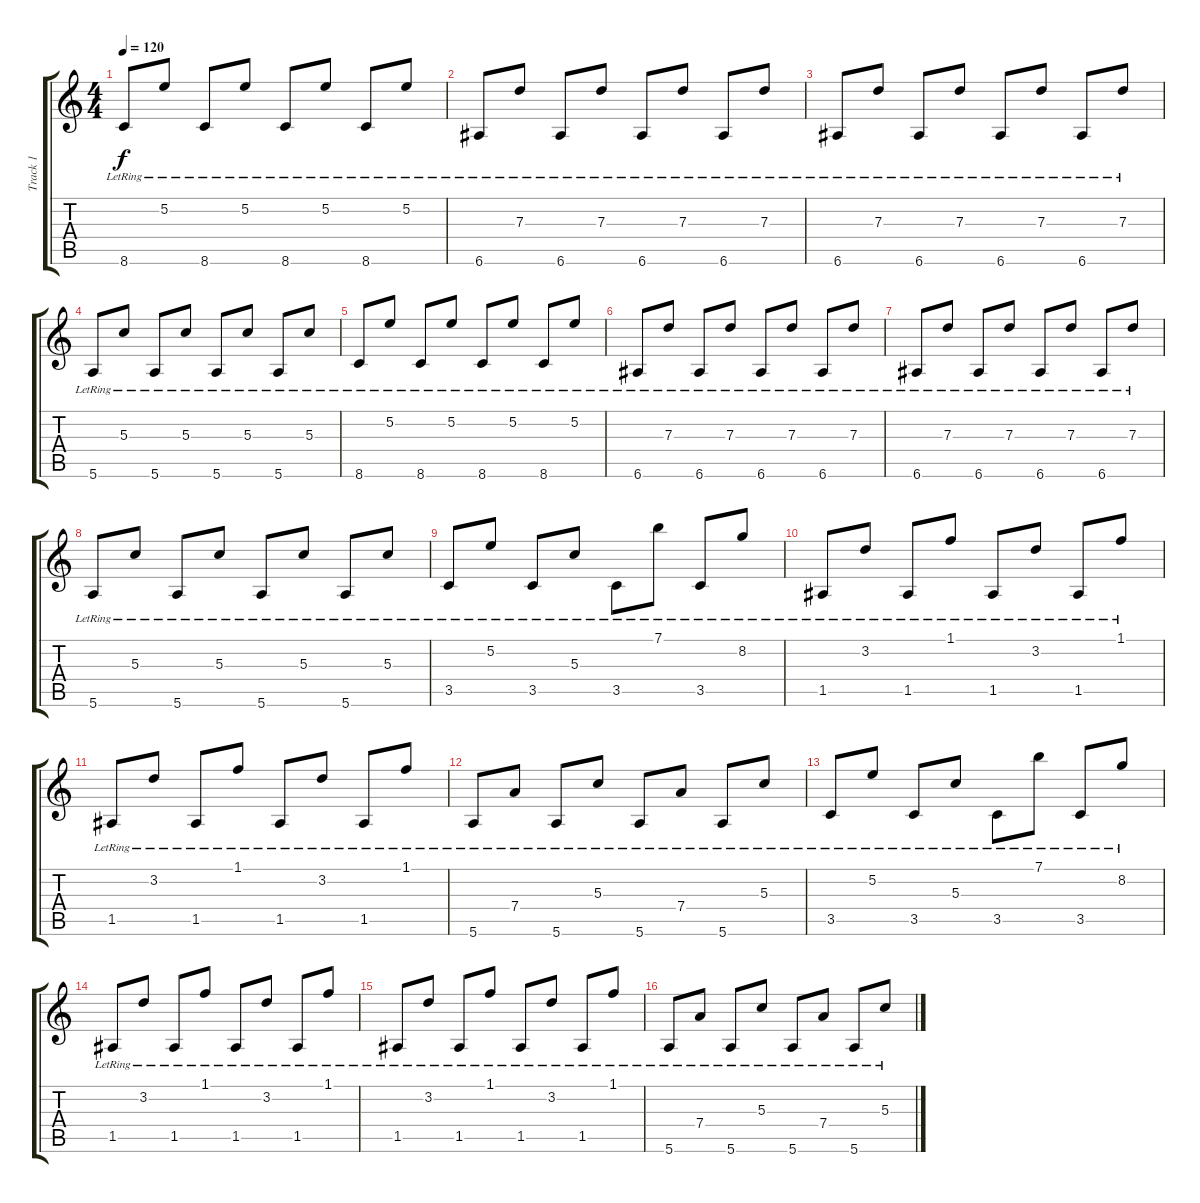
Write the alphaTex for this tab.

\track ("Track 1" "Track 1") {instrument acousticguitarnylon}
\staff {score tabs}
\tuning (E4 B3 G3 D3 A2 E2) {hide}
\ts (4 4)
\tempo 120
\clef g2
\ks c
8.6{lr}.8{dy f} 5.2{lr}.8 8.6{lr}.8 5.2{lr}.8 8.6{lr}.8 5.2{lr}.8 8.6{lr}.8 5.2{lr}.8 |
6.6{lr}.8 7.3{lr}.8 6.6{lr}.8 7.3{lr}.8 6.6{lr}.8 7.3{lr}.8 6.6{lr}.8 7.3{lr}.8 |
6.6{lr}.8 7.3{lr}.8 6.6{lr}.8 7.3{lr}.8 6.6{lr}.8 7.3{lr}.8 6.6{lr}.8 7.3{lr}.8 |
5.6{lr}.8 5.3{lr}.8 5.6{lr}.8 5.3{lr}.8 5.6{lr}.8 5.3{lr}.8 5.6{lr}.8 5.3{lr}.8 |
8.6{lr}.8 5.2{lr}.8 8.6{lr}.8 5.2{lr}.8 8.6{lr}.8 5.2{lr}.8 8.6{lr}.8 5.2{lr}.8 |
6.6{lr}.8 7.3{lr}.8 6.6{lr}.8 7.3{lr}.8 6.6{lr}.8 7.3{lr}.8 6.6{lr}.8 7.3{lr}.8 |
6.6{lr}.8 7.3{lr}.8 6.6{lr}.8 7.3{lr}.8 6.6{lr}.8 7.3{lr}.8 6.6{lr}.8 7.3{lr}.8 |
5.6{lr}.8 5.3{lr}.8 5.6{lr}.8 5.3{lr}.8 5.6{lr}.8 5.3{lr}.8 5.6{lr}.8 5.3{lr}.8 |
3.5{lr}.8 5.2{lr}.8 3.5{lr}.8 5.3{lr}.8 3.5{lr}.8 7.1{lr}.8 3.5{lr}.8 8.2{lr}.8 |
1.5{lr}.8 3.2{lr}.8 1.5{lr}.8 1.1{lr}.8 1.5{lr}.8 3.2{lr}.8 1.5{lr}.8 1.1{lr}.8 |
1.5{lr}.8 3.2{lr}.8 1.5{lr}.8 1.1{lr}.8 1.5{lr}.8 3.2{lr}.8 1.5{lr}.8 1.1{lr}.8 |
5.6{lr}.8 7.4{lr}.8 5.6{lr}.8 5.3{lr}.8 5.6{lr}.8 7.4{lr}.8 5.6{lr}.8 5.3{lr}.8 |
3.5{lr}.8 5.2{lr}.8 3.5{lr}.8 5.3{lr}.8 3.5{lr}.8 7.1{lr}.8 3.5{lr}.8 8.2{lr}.8 |
1.5{lr}.8 3.2{lr}.8 1.5{lr}.8 1.1{lr}.8 1.5{lr}.8 3.2{lr}.8 1.5{lr}.8 1.1{lr}.8 |
1.5{lr}.8 3.2{lr}.8 1.5{lr}.8 1.1{lr}.8 1.5{lr}.8 3.2{lr}.8 1.5{lr}.8 1.1{lr}.8 |
5.6{lr}.8 7.4{lr}.8 5.6{lr}.8 5.3{lr}.8 5.6{lr}.8 7.4{lr}.8 5.6{lr}.8 5.3{lr}.8
